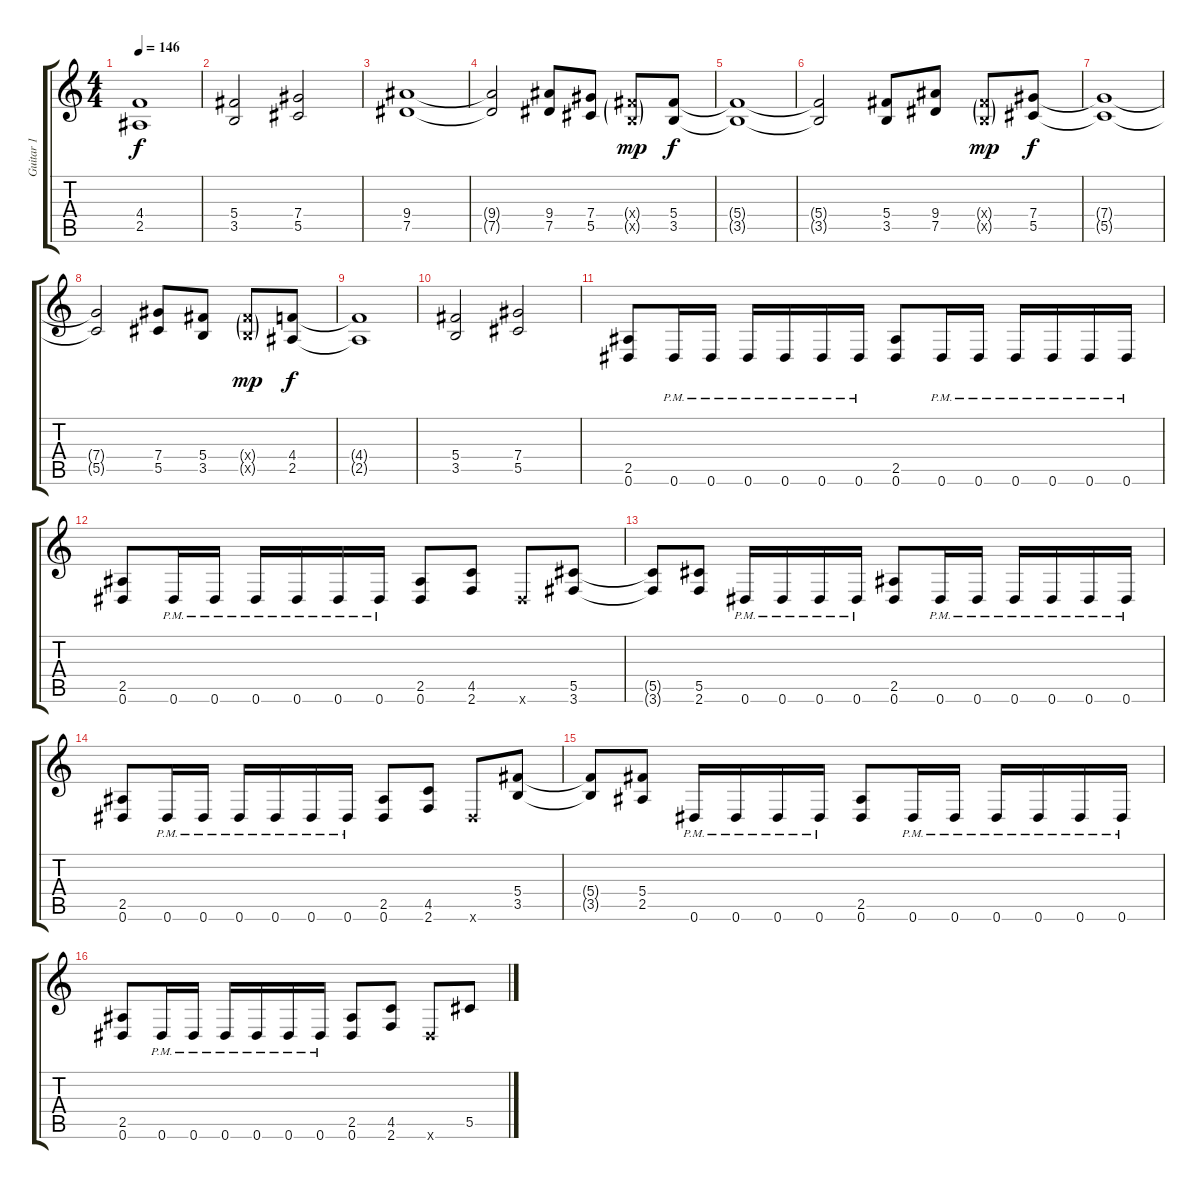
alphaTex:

\track ("Guitar 1" "Guitar 1") {instrument distortionguitar}
\staff {score tabs}
\tuning (Eb4 Bb3 Gb3 Db3 Ab2 Eb2) {hide}
\ts (4 4)
\tempo 146
\clef g2
\ks c
(4.4{t} 2.5{t}).1{dy f} |
(5.4 3.5).2 (7.4 5.5).2 |
(9.4 7.5).1 |
(9.4{t} 7.5{t}).2 (9.4 7.5).8 (7.4 5.5).8 (5.4{g x} 3.5{g x}).8{dy mp} (5.4 3.5).8{dy f} |
(5.4{t} 3.5{t}).1 |
(5.4{t} 3.5{t}).2 (5.4 3.5).8 (9.4 7.5).8 (5.4{g x} 3.5{g x}).8{dy mp} (7.4 5.5).8{dy f} |
(7.4{t} 5.5{t}).1 |
(7.4{t} 5.5{t}).2 (7.4 5.5).8 (5.4 3.5).8 (5.4{g x} 3.5{g x}).8{dy mp} (4.4 2.5).8{dy f} |
(4.4{t} 2.5{t}).1 |
(5.4 3.5).2 (7.4 5.5).2 |
(2.5 0.6).8 0.6{pm}.16 0.6{pm}.16 0.6{pm}.16 0.6{pm}.16 0.6{pm}.16 0.6{pm}.16 (2.5 0.6).8 0.6{pm}.16 0.6{pm}.16 0.6{pm}.16 0.6{pm}.16 0.6{pm}.16 0.6{pm}.16 |
(2.5 0.6).8 0.6{pm}.16 0.6{pm}.16 0.6{pm}.16 0.6{pm}.16 0.6{pm}.16 0.6{pm}.16 (2.5 0.6).8 (4.5 2.6).8 0.6{x}.8 (5.5 3.6).8 |
(5.5{t} 3.6{t}).8 (5.5 2.6).8 0.6{pm}.16 0.6{pm}.16 0.6{pm}.16 0.6{pm}.16 (2.5 0.6).8 0.6{pm}.16 0.6{pm}.16 0.6{pm}.16 0.6{pm}.16 0.6{pm}.16 0.6{pm}.16 |
(2.5 0.6).8 0.6{pm}.16 0.6{pm}.16 0.6{pm}.16 0.6{pm}.16 0.6{pm}.16 0.6{pm}.16 (2.5 0.6).8 (4.5 2.6).8 0.6{x}.8 (5.4 3.5).8 |
(5.4{t} 3.5{t}).8 (5.4 2.5).8 0.6{pm}.16 0.6{pm}.16 0.6{pm}.16 0.6{pm}.16 (2.5 0.6).8 0.6{pm}.16 0.6{pm}.16 0.6{pm}.16 0.6{pm}.16 0.6{pm}.16 0.6{pm}.16 |
(2.5 0.6).8 0.6{pm}.16 0.6{pm}.16 0.6{pm}.16 0.6{pm}.16 0.6{pm}.16 0.6{pm}.16 (2.5 0.6).8 (4.5 2.6).8 0.6{x}.8 5.5.8
